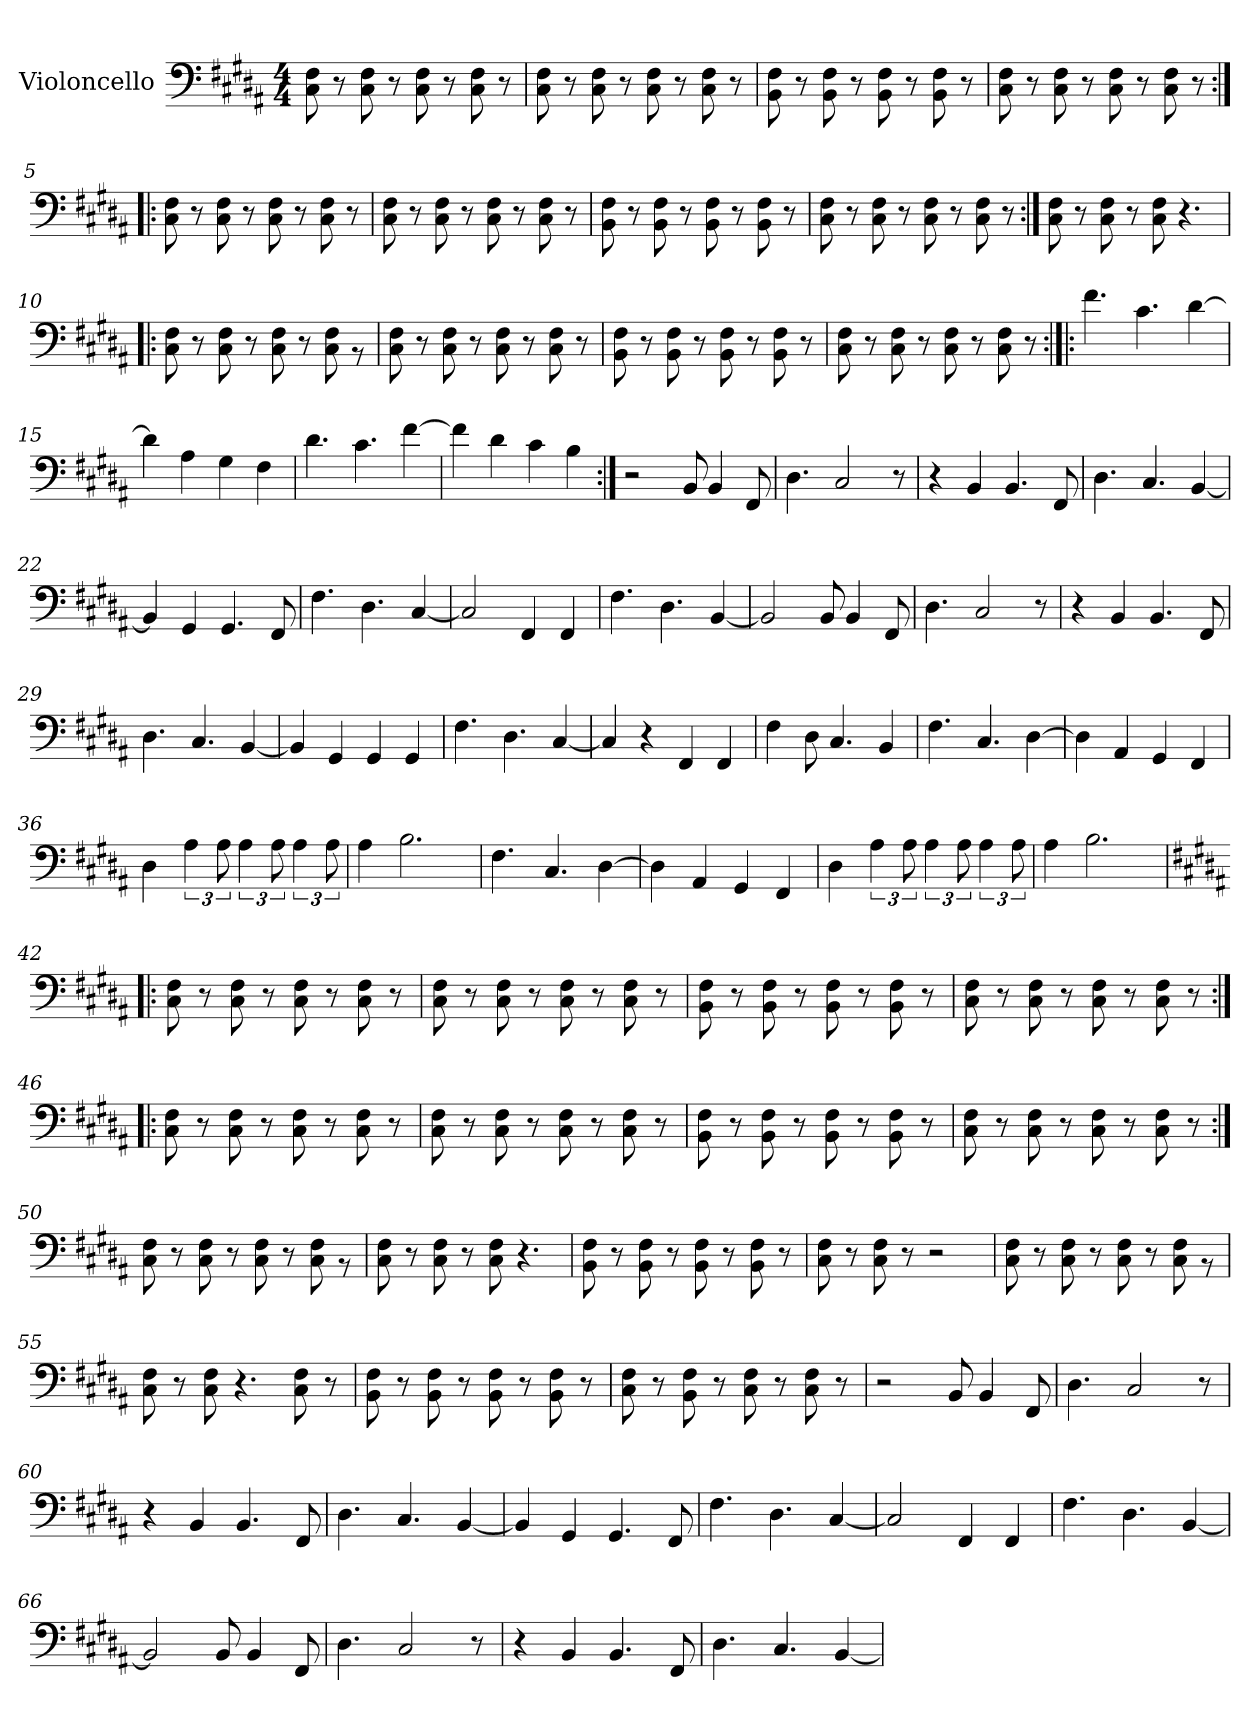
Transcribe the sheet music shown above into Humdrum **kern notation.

**kern
*part1
*staff1
*I"Violoncello
*I'Vc.
*clefF4
*k[f#c#g#d#a#]
*M4/4
*MM180
=1
8C#\ 8F#\
8r
8C#\ 8F#\
8r
8C#\ 8F#\
8r
8C#\ 8F#\
8r
=2
8C#\ 8F#\
8r
8C#\ 8F#\
8r
8C#\ 8F#\
8r
8C#\ 8F#\
8r
=3
8BB\ 8F#\
8r
8BB\ 8F#\
8r
8BB\ 8F#\
8r
8BB\ 8F#\
8r
=4
8C#\ 8F#\
8r
8C#\ 8F#\
8r
8C#\ 8F#\
8r
8C#\ 8F#\
8r
=5:|!|:
8C#\ 8F#\
8r
8C#\ 8F#\
8r
8C#\ 8F#\
8r
8C#\ 8F#\
8r
!!LO:LB:g=z
=6
8C#\ 8F#\
8r
8C#\ 8F#\
8r
8C#\ 8F#\
8r
8C#\ 8F#\
8r
=7
8BB\ 8F#\
8r
8BB\ 8F#\
8r
8BB\ 8F#\
8r
8BB\ 8F#\
8r
=8
8C#\ 8F#\
8r
8C#\ 8F#\
8r
8C#\ 8F#\
8r
8C#\ 8F#\
8r
=9:|!
8C#\ 8F#\
8r
8C#\ 8F#\
8r
8C#\ 8F#\
4.r
=10!|:
8C#\ 8F#\
8r
8C#\ 8F#\
8r
8C#\ 8F#\
8r
8C#\ 8F#\
8rBB
!!LO:LB:g=z
=11
8C#\ 8F#\
8r
8C#\ 8F#\
8r
8C#\ 8F#\
8r
8C#\ 8F#\
8r
=12
8BB\ 8F#\
8r
8BB\ 8F#\
8r
8BB\ 8F#\
8r
8BB\ 8F#\
8r
=13
8C#\ 8F#\
8r
8C#\ 8F#\
8r
8C#\ 8F#\
8r
8C#\ 8F#\
8r
=14:|!|:
4.f#\
4.c#\
[4d#\
=15
4d#\]
4A#\
4G#\
4F#\
=16
4.d#\
4.c#\
[4f#\
!!LO:LB:g=z
=17
4f#\]
4d#\
4c#\
4B\
=18:|!
2r
8BB/
4BB/
8FF#/
=19
4.D#\
2C#/
8r
=20
4r
4BB/
4.BB/
8FF#/
=21
4.D#\
4.C#/
[4BB/
=22
4BB/]
4GG#/
4.GG#/
8FF#/
=23
4.F#\
4.D#\
[4C#/
=24
2C#/]
4FF#/
4FF#/
=25
4.F#\
4.D#\
[4BB/
!!LO:LB:g=z
=26
2BB/]
8BB/
4BB/
8FF#/
=27
4.D#\
2C#/
8r
=28
4r
4BB/
4.BB/
8FF#/
=29
4.D#\
4.C#/
[4BB/
=30
4BB/]
4GG#/
4GG#/
4GG#/
=31
4.F#\
4.D#\
[4C#/
=32
4C#/]
4r
4FF#/
4FF#/
=33
4F#\
8D#\
4.C#/
4BB/
=34
4.F#\
4.C#/
[4D#\
!!LO:LB:g=z
=35
4D#\]
4AA#/
4GG#/
4FF#/
=36
4D#\
6A#\
12A#\
6A#\
12A#\
6A#\
12A#\
=37
4A#\
2.B\
=38
4.F#\
4.C#/
[4D#\
=39
4D#\]
4AA#/
4GG#/
4FF#/
=40
4D#\
6A#\
12A#\
6A#\
12A#\
6A#\
12A#\
=41
4A#\
2.B\
!!LO:LB:g=z
=42!|:
*k[f#c#g#d#a#]
8C#\ 8F#\
8r
8C#\ 8F#\
8r
8C#\ 8F#\
8r
8C#\ 8F#\
8r
=43
8C#\ 8F#\
8r
8C#\ 8F#\
8r
8C#\ 8F#\
8r
8C#\ 8F#\
8r
=44
8BB\ 8F#\
8r
8BB\ 8F#\
8r
8BB\ 8F#\
8r
8BB\ 8F#\
8r
=45
8C#\ 8F#\
8r
8C#\ 8F#\
8r
8C#\ 8F#\
8r
8C#\ 8F#\
8r
=46:|!|:
8C#\ 8F#\
8r
8C#\ 8F#\
8r
8C#\ 8F#\
8r
8C#\ 8F#\
8r
!!LO:LB:g=z
=47
8C#\ 8F#\
8r
8C#\ 8F#\
8r
8C#\ 8F#\
8r
8C#\ 8F#\
8r
=48
8BB\ 8F#\
8r
8BB\ 8F#\
8r
8BB\ 8F#\
8r
8BB\ 8F#\
8r
=49
8C#\ 8F#\
8r
8C#\ 8F#\
8r
8C#\ 8F#\
8r
8C#\ 8F#\
8r
=50:|!
8C#\ 8F#\
8r
8C#\ 8F#\
8r
8C#\ 8F#\
8r
8C#\ 8F#\
8rBB
=51
8C#\ 8F#\
8r
8C#\ 8F#\
8r
8C#\ 8F#\
4.r
!!LO:LB:g=z
=52
8BB\ 8F#\
8r
8BB\ 8F#\
8r
8BB\ 8F#\
8r
8BB\ 8F#\
8r
=53
8C#\ 8F#\
8r
8C#\ 8F#\
8r
2r
=54
8C#\ 8F#\
8r
8C#\ 8F#\
8r
8C#\ 8F#\
8r
8C#\ 8F#\
8rBB
=55
8C#\ 8F#\
8r
8C#\ 8F#\
4.r
8C#\ 8F#\
8r
=56
8BB\ 8F#\
8r
8BB\ 8F#\
8r
8BB\ 8F#\
8r
8BB\ 8F#\
8r
=57
8C#\ 8F#\
8r
8BB\ 8F#\
8r
8C#\ 8F#\
8r
8C#\ 8F#\
8r
!!LO:LB:g=z
=58
2r
8BB/
4BB/
8FF#/
=59
4.D#\
2C#/
8r
=60
4r
4BB/
4.BB/
8FF#/
=61
4.D#\
4.C#/
[4BB/
=62
4BB/]
4GG#/
4.GG#/
8FF#/
=63
4.F#\
4.D#\
[4C#/
=64
2C#/]
4FF#/
4FF#/
=65
4.F#\
4.D#\
[4BB/
=66
2BB/]
8BB/
4BB/
8FF#/
!!LO:PB:g=z
=67
4.D#\
2C#/
8r
=68
4r
4BB/
4.BB/
8FF#/
=69
4.D#\
4.C#/
[4BB/
=
*-
